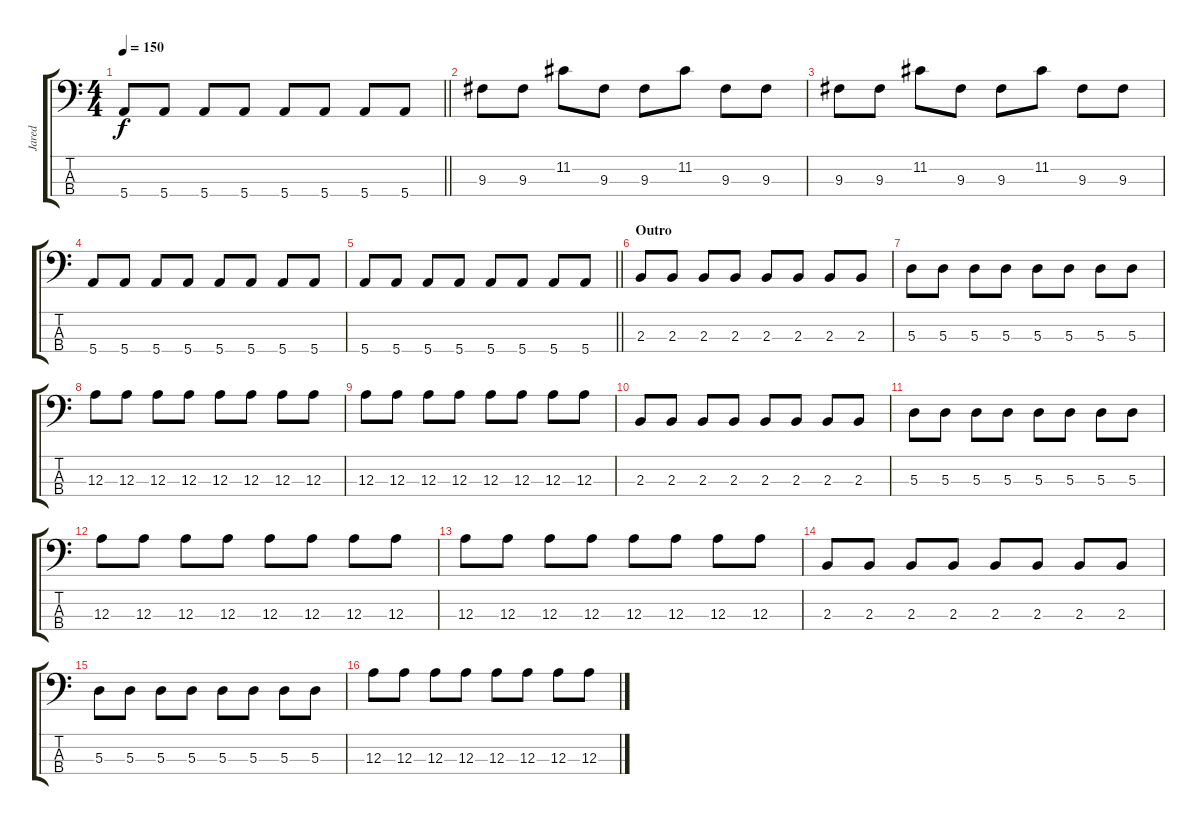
\track ("Jared" "Jared") {instrument electricbasspick}
\staff {score tabs}
\tuning (G2 D2 A1 E1) {hide}
\ts (4 4)
\tempo 150
\clef f4
\barLineRight lightlight
\ks c
5.4.8{dy f} 5.4.8 5.4.8 5.4.8 5.4.8 5.4.8 5.4.8 5.4.8 |
9.3.8 9.3.8 11.2.8 9.3.8 9.3.8 11.2.8 9.3.8 9.3.8 |
9.3.8 9.3.8 11.2.8 9.3.8 9.3.8 11.2.8 9.3.8 9.3.8 |
5.4.8 5.4.8 5.4.8 5.4.8 5.4.8 5.4.8 5.4.8 5.4.8 |
\barLineRight lightlight
5.4.8 5.4.8 5.4.8 5.4.8 5.4.8 5.4.8 5.4.8 5.4.8 |
\section ("" "Outro")
2.3.8 2.3.8 2.3.8 2.3.8 2.3.8 2.3.8 2.3.8 2.3.8 |
5.3.8 5.3.8 5.3.8 5.3.8 5.3.8 5.3.8 5.3.8 5.3.8 |
12.3.8 12.3.8 12.3.8 12.3.8 12.3.8 12.3.8 12.3.8 12.3.8 |
12.3.8 12.3.8 12.3.8 12.3.8 12.3.8 12.3.8 12.3.8 12.3.8 |
2.3.8 2.3.8 2.3.8 2.3.8 2.3.8 2.3.8 2.3.8 2.3.8 |
5.3.8 5.3.8 5.3.8 5.3.8 5.3.8 5.3.8 5.3.8 5.3.8 |
12.3.8 12.3.8 12.3.8 12.3.8 12.3.8 12.3.8 12.3.8 12.3.8 |
12.3.8 12.3.8 12.3.8 12.3.8 12.3.8 12.3.8 12.3.8 12.3.8 |
2.3.8 2.3.8 2.3.8 2.3.8 2.3.8 2.3.8 2.3.8 2.3.8 |
5.3.8 5.3.8 5.3.8 5.3.8 5.3.8 5.3.8 5.3.8 5.3.8 |
12.3.8 12.3.8 12.3.8 12.3.8 12.3.8 12.3.8 12.3.8 12.3.8
